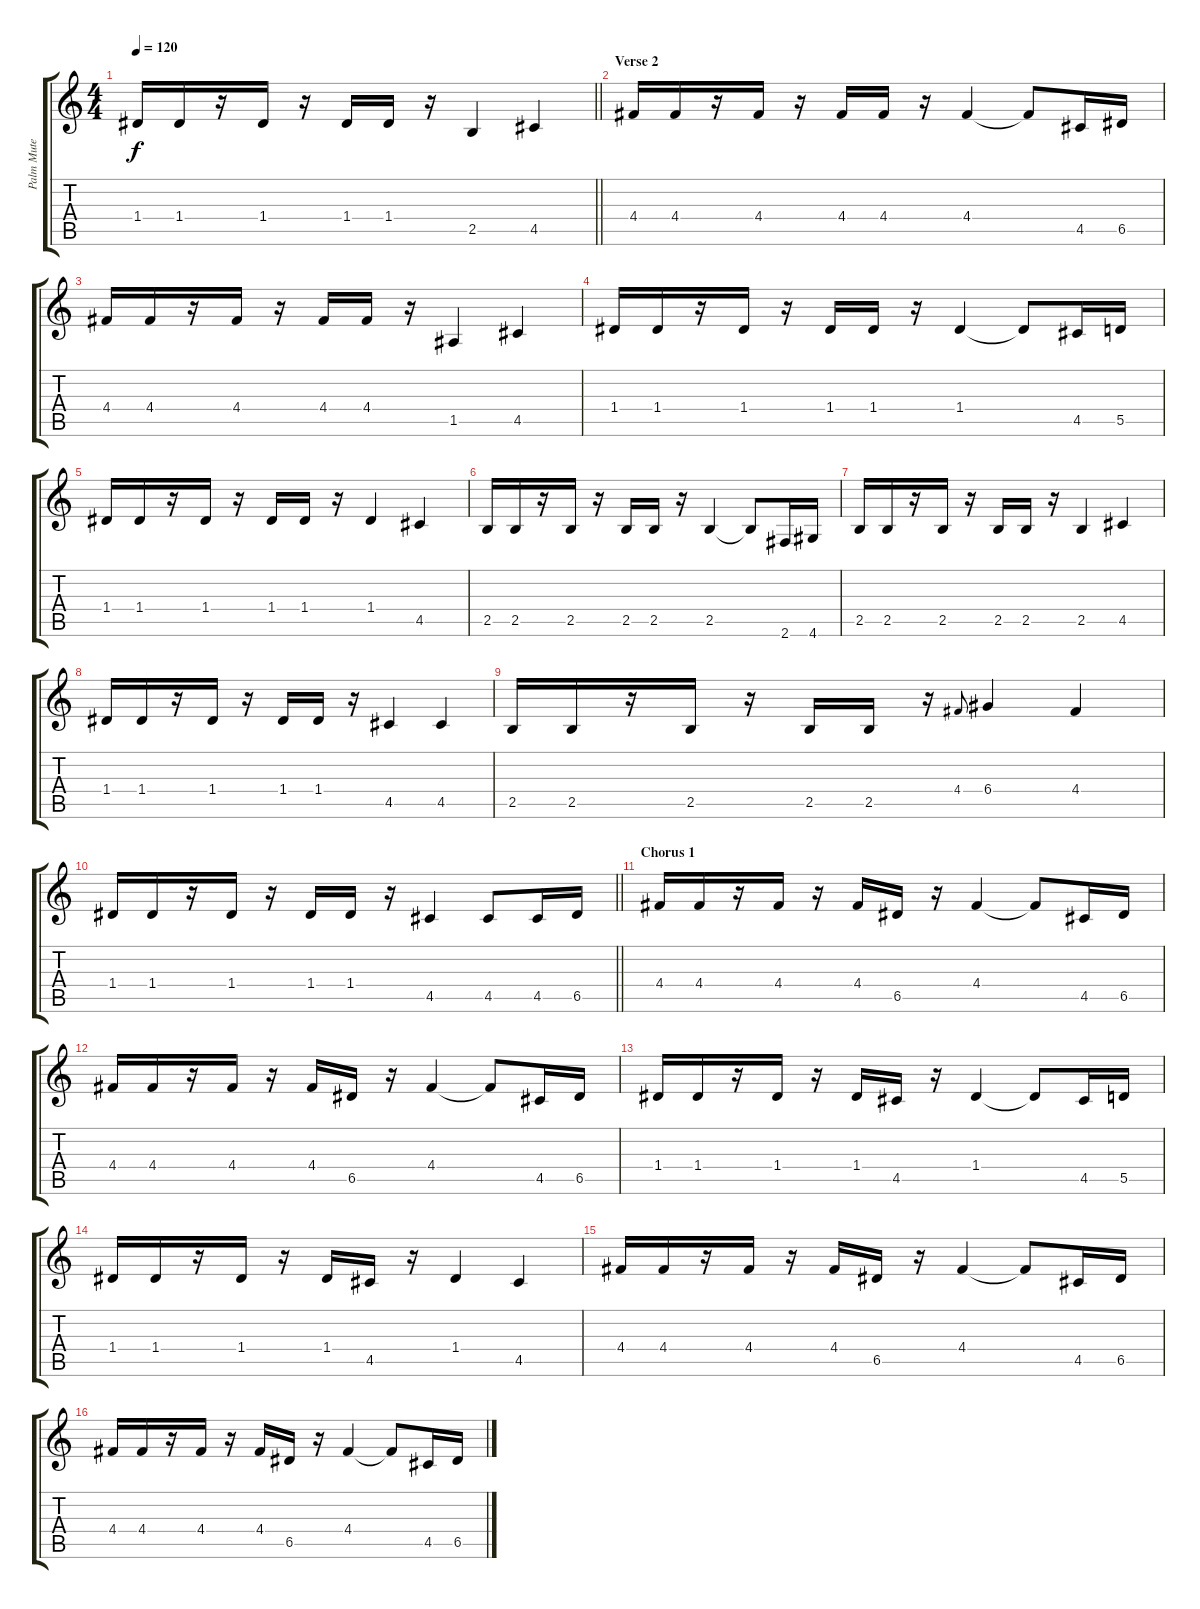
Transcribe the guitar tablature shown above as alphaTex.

\track ("Palm Mute Guitar" "Palm Mute ") {instrument electricguitarmuted}
\staff {score tabs}
\tuning (E4 B3 G3 D3 A2 E2) {hide}
\ts (4 4)
\tempo 120
\clef g2
\barLineRight lightlight
\ks c
1.4.16{dy f} 1.4.16 r.16 1.4.16 r.16 1.4.16 1.4.16 r.16 2.5.4 4.5.4 |
\section ("" "Verse 2")
4.4.16 4.4.16 r.16 4.4.16 r.16 4.4.16 4.4.16 r.16 4.4.4 4.4{t}.8 4.5.16 6.5.16 |
4.4.16 4.4.16 r.16 4.4.16 r.16 4.4.16 4.4.16 r.16 1.5.4 4.5.4 |
1.4.16 1.4.16 r.16 1.4.16 r.16 1.4.16 1.4.16 r.16 1.4.4 1.4{t}.8 4.5.16 5.5.16 |
1.4.16 1.4.16 r.16 1.4.16 r.16 1.4.16 1.4.16 r.16 1.4.4 4.5.4 |
2.5.16 2.5.16 r.16 2.5.16 r.16 2.5.16 2.5.16 r.16 2.5.4 2.5{t}.8 2.6.16 4.6.16 |
2.5.16 2.5.16 r.16 2.5.16 r.16 2.5.16 2.5.16 r.16 2.5.4 4.5.4 |
1.4.16 1.4.16 r.16 1.4.16 r.16 1.4.16 1.4.16 r.16 4.5.4 4.5.4 |
2.5.16 2.5.16 r.16 2.5.16 r.16 2.5.16 2.5.16 r.16 4.4.8{gr onbeat} 6.4.4 4.4.4 |
\barLineRight lightlight
1.4.16 1.4.16 r.16 1.4.16 r.16 1.4.16 1.4.16 r.16 4.5.4 4.5.8 4.5.16 6.5.16 |
\section ("" "Chorus 1")
4.4.16 4.4.16 r.16 4.4.16 r.16 4.4.16 6.5.16 r.16 4.4.4 4.4{t}.8 4.5.16 6.5.16 |
4.4.16 4.4.16 r.16 4.4.16 r.16 4.4.16 6.5.16 r.16 4.4.4 4.4{t}.8 4.5.16 6.5.16 |
1.4.16 1.4.16 r.16 1.4.16 r.16 1.4.16 4.5.16 r.16 1.4.4 1.4{t}.8 4.5.16 5.5.16 |
1.4.16 1.4.16 r.16 1.4.16 r.16 1.4.16 4.5.16 r.16 1.4.4 4.5.4 |
4.4.16 4.4.16 r.16 4.4.16 r.16 4.4.16 6.5.16 r.16 4.4.4 4.4{t}.8 4.5.16 6.5.16 |
4.4.16 4.4.16 r.16 4.4.16 r.16 4.4.16 6.5.16 r.16 4.4.4 4.4{t}.8 4.5.16 6.5.16
